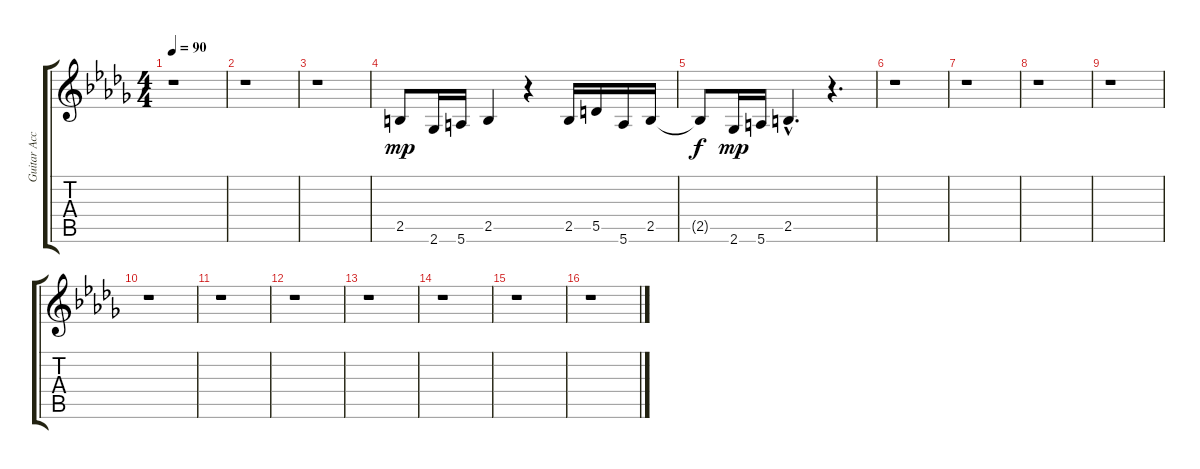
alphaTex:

\track ("Guitar Accoustique" "Guitar Acc") {instrument acousticguitarsteel}
\staff {score tabs}
\tuning (E4 B3 G3 D3 A2 E2) {hide}
\ts (4 4)
\tempo 90
\clef g2
\ks db
r.1{dy f} |
r.1 |
r.1 |
2.5.8{dy mp} 2.6.16 5.6.16 2.5.4 r.4 2.5.16 5.5.16 5.6.16 2.5.16 |
2.5{t}.8{dy f} 2.6.16{dy mp} 5.6.16 2.5{hac}.4{d} r.4{d} |
r.1 |
r.1 |
r.1 |
r.1 |
r.1 |
r.1 |
r.1 |
r.1 |
r.1 |
r.1 |
r.1
